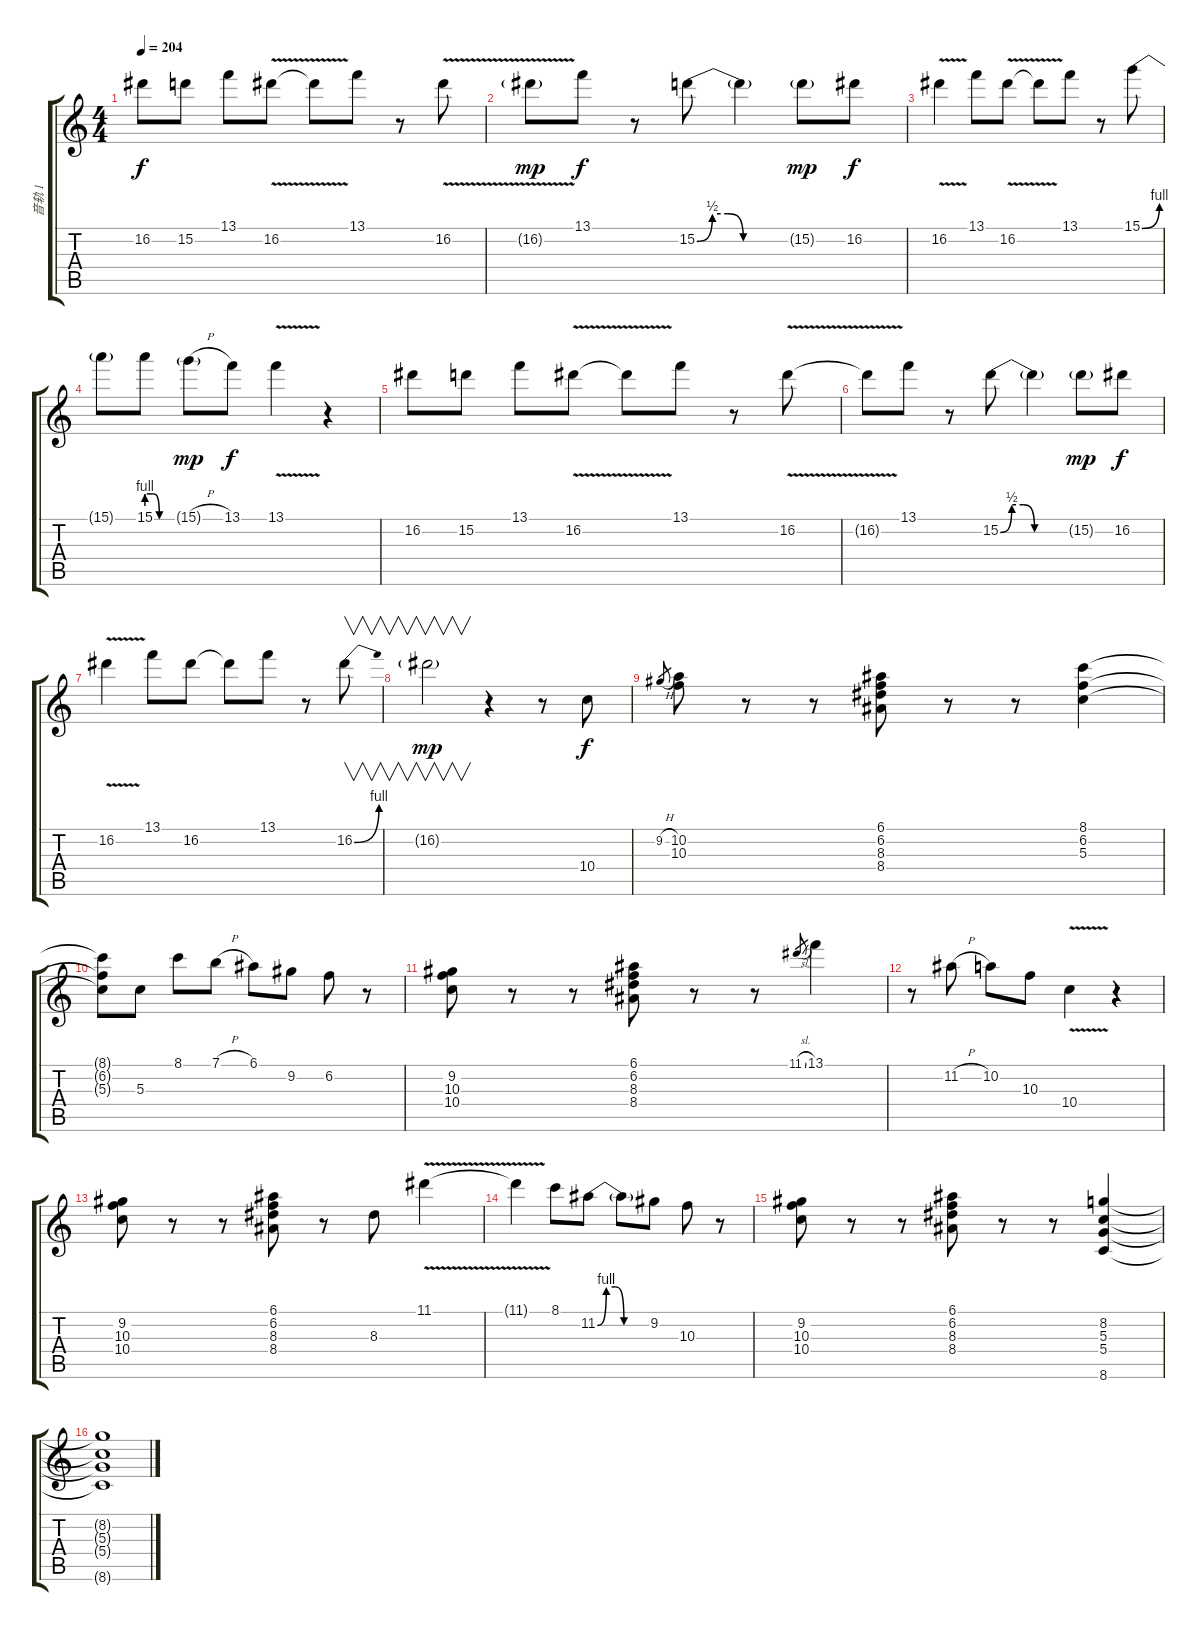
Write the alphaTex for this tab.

\track ("音轨 1" "音轨 1") {instrument distortionguitar}
\staff {score tabs}
\tuning (E4 B3 G3 D3 A2 E2) {hide}
\ts (4 4)
\tempo 204
\clef g2
\ks c
16.2.8{dy f} 15.2.8 13.1.8 16.2{v}.8 16.2{t}.8 13.1.8 r.8 16.2{v}.8 |
16.2{v g}.8{dy mp} 13.1.8{dy f} r.8 15.2{be (custom 0 0 10 2 20 2 30 0 60 0)}.8 15.2{t}.4 15.2{g}.8{dy mp} 16.2.8{dy f} |
16.2{v}.4 13.1.8 16.2{v}.8 16.2{t}.8 13.1.8 r.8 15.1{be (bend 0 0 60 4)}.8 |
15.1{t}.8 15.1{be (custom 0 4 15 4 30 0 60 0)}.8 15.1{h g}.8{dy mp} 13.1.8{dy f} 13.1{v}.4 r.4 |
16.2.8 15.2.8 13.1.8 16.2{v}.8 16.2{t}.8 13.1.8 r.8 16.2{v}.8 |
16.2{t}.8 13.1.8 r.8 15.2{be (custom 0 0 10 2 20 2 30 0 60 0)}.8 15.2{t}.4 15.2{g}.8{dy mp} 16.2.8{dy f} |
16.2{v}.4 13.1.8 16.2.8 16.2{t}.8 13.1.8 r.8 16.2{be (bend 0 0 60 4)}.8{v} |
16.2{g}.2{v dy mp} r.4 r.8 10.4.8{dy f} |
9.2{h}.8{gr} (10.2 10.3).8 r.8 r.8 (6.1 6.2 8.3 8.4).8 r.8 r.8 (8.1 6.2 5.3).4 |
(8.1{t} 6.2{t} 5.3{t}).8 5.3.8 8.1.8 7.1{h}.8 6.1.8 9.2.8 6.2.8 r.8 |
(9.2 10.3 10.4).8 r.8 r.8 (6.1 6.2 8.3 8.4).8 r.8 r.8 11.1{sl}.8{gr} 13.1.4 |
r.8 11.2{h}.8 10.2.8 10.3.8 10.4{v}.4 r.4 |
(9.2 10.3 10.4).8 r.8 r.8 (6.1 6.2 8.3 8.4).8 r.8 8.3.8 11.1{v}.4 |
11.1{v t}.4 8.1.8 11.2{be (custom 0 0 10 4 20 4 30 0 60 0)}.8 11.2{t}.8 9.2.8 10.3.8 r.8 |
(9.2 10.3 10.4).8 r.8 r.8 (6.1 6.2 8.3 8.4).8 r.8 r.8 (8.2 5.3 5.4 8.6).4 |
(8.2{t} 5.3{t} 5.4{t} 8.6{t}).1
